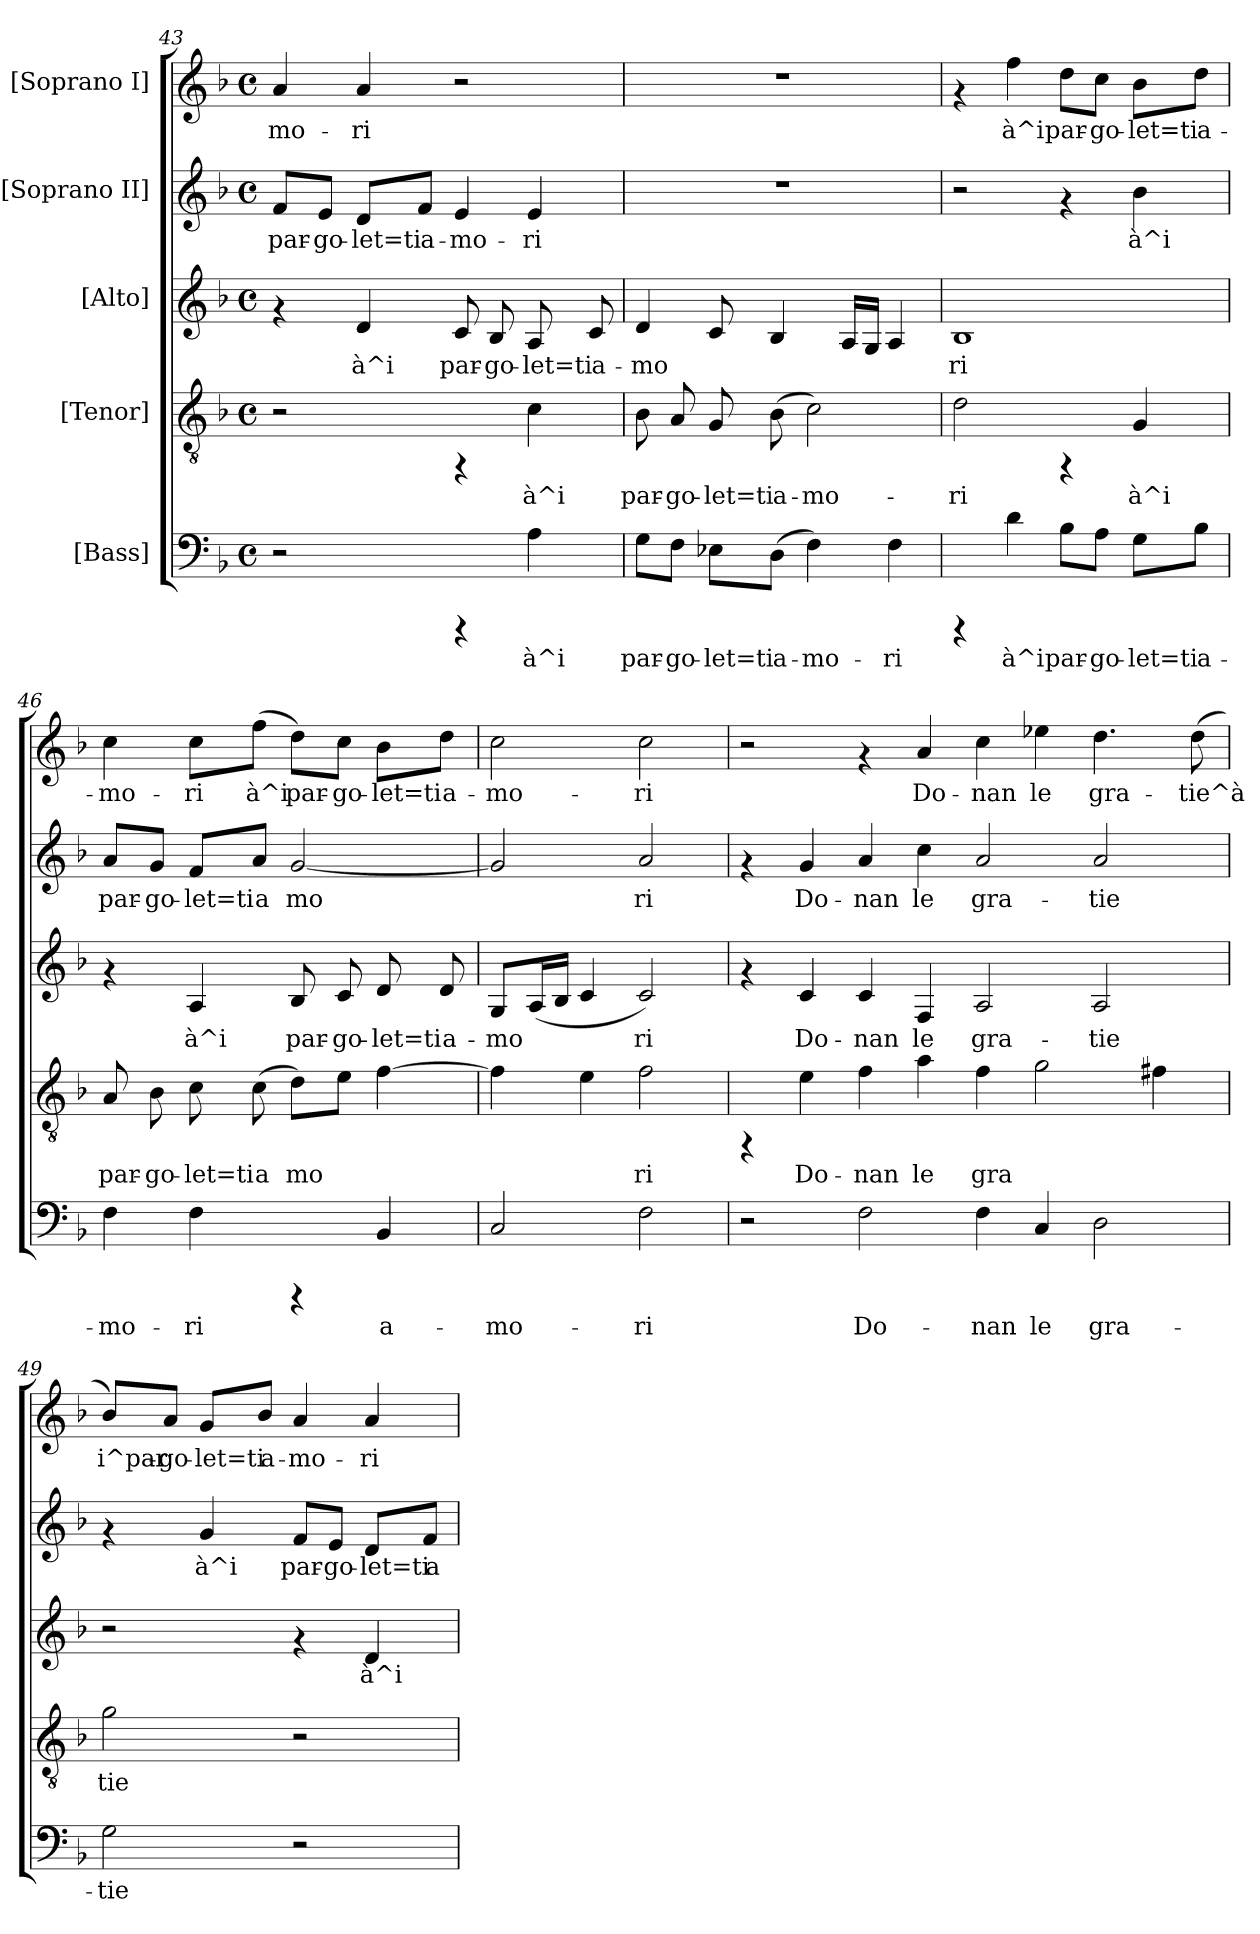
**kern	**text	**kern	**text	**kern	**text	**kern	**text	**kern	**text
*part5	*part5	*part4	*part4	*part3	*part3	*part2	*part2	*part1	*part1
*staff5	*staff5	*staff4	*staff4	*staff3	*staff3	*staff2	*staff2	*staff1	*staff1
*I"[Bass]	*	*I"[Tenor]	*	*I"[Alto]	*	*I"[Soprano II]	*	*I"[Soprano I]	*
!!LO:PB:g=z
*clefF4	*	*clefGv2	*	*clefG2	*	*clefG2	*	*clefG2	*
*k[b-]	*	*k[b-]	*	*k[b-]	*	*k[b-]	*	*k[b-]	*
*F:	*	*F:	*	*F:	*	*F:	*	*F:	*
*M4/4	*	*M4/4	*	*M4/4	*	*M4/4	*	*M4/4	*
*met(c)	*	*met(c)	*	*met(c)	*	*met(c)	*	*met(c)	*
=43	=43	=43	=43	=43	=43	=43	=43	=43	=43
!	!	!	!	!	!	!	!LO:LY:b:cj	!	!LO:LY:b:cj
2r	.	2r	.	4rf	.	8f/L	par-	4a/	-mo-
!	!	!	!	!	!	!	!LO:LY:b:cj	!	!
.	.	.	.	.	.	8e/J	-go-	.	.
!	!	!	!	!	!LO:LY:b:cj	!	!LO:LY:b:cj	!	!LO:LY:b:cj
.	.	.	.	4d/	à^i	8d/L	-let=ti	4a/	-ri
!	!	!	!	!	!	!	!LO:LY:b:cj	!	!
.	.	.	.	.	.	8f/J	a-	.	.
!	!	!	!	!	!LO:LY:b:cj	!	!LO:LY:b:cj	!	!
4rCCC	.	4rFF	.	8c/	par-	4e/	-mo-	2r	.
!	!	!	!	!	!LO:LY:b:cj	!	!	!	!
.	.	.	.	8B-/	-go-	.	.	.	.
!	!LO:LY:b:cj	!	!LO:LY:b:cj	!	!LO:LY:b:cj	!	!LO:LY:b:cj	!	!
4A\	à^i	4c\	à^i	8A/	-let=ti	4e/	-ri	.	.
!	!	!	!	!	!LO:LY:b:cj	!	!	!	!
.	.	.	.	8c/	a-	.	.	.	.
=44	=44	=44	=44	=44	=44	=44	=44	=44	=44
!	!LO:LY:b:cj	!	!LO:LY:b:cj	!	!LO:LY:b:cj	!	!	!	!
8G\L	par-	8B-\	par-	4d/	-mo-	1r	.	1r	.
!	!LO:LY:b:cj	!	!LO:LY:b:cj	!	!	!	!	!	!
8F\J	-go-	8A/	-go-	.	.	.	.	.	.
!	!LO:LY:b:cj	!	!LO:LY:b:cj	!	!LO:LY:b:cj	!	!	!	!
8E-X\L	-let=ti	8G/	-let=ti	8c/	--	.	.	.	.
!	!LO:LY:b:cj	!	!LO:LY:b:cj	!	!LO:LY:b:cj	!	!	!	!
(<8D\J	a-	(<8B-\	a-	4B-/	--	.	.	.	.
!	!LO:LY:b:cj	!	!LO:LY:b:cj	!	!	!	!	!	!
4F\)	-mo-	2c\)	-mo-	.	.	.	.	.	.
!	!	!	!	!	!LO:LY:b:cj	!	!	!	!
.	.	.	.	16A/L	--	.	.	.	.
!	!	!	!	!	!LO:LY:b:cj	!	!	!	!
.	.	.	.	16G/J	--	.	.	.	.
!	!LO:LY:b:cj	!	!	!	!LO:LY:b:cj	!	!	!	!
4F\	-ri	.	.	4A/	--	.	.	.	.
=45	=45	=45	=45	=45	=45	=45	=45	=45	=45
!	!	!	!LO:LY:b:cj	!	!LO:LY:b:cj	!	!	!	!
4rCCC	.	2d\	-ri	1B-	-ri	2r	.	4rf	.
!	!LO:LY:b:cj	!	!	!	!	!	!	!	!LO:LY:b:cj
4d\	à^i	.	.	.	.	.	.	4ff\	à^i
!	!LO:LY:b:cj	!	!	!	!	!	!	!	!LO:LY:b:cj
8B-\L	par-	4rFF	.	.	.	4rf	.	8dd\L	par-
!	!LO:LY:b:cj	!	!	!	!	!	!	!	!LO:LY:b:cj
8A\J	-go-	.	.	.	.	.	.	8cc\J	-go-
!	!LO:LY:b:cj	!	!LO:LY:b:cj	!	!	!	!LO:LY:b:cj	!	!LO:LY:b:cj
8G\L	-let=ti	4G/	à^i	.	.	4b-\	à^i	8b-\L	-let=ti
!	!LO:LY:b:cj	!	!	!	!	!	!	!	!LO:LY:b:cj
8B-\J	a-	.	.	.	.	.	.	8dd\J	a-
=46	=46	=46	=46	=46	=46	=46	=46	=46	=46
!	!LO:LY:b:cj	!	!LO:LY:b:cj	!	!	!	!LO:LY:b:cj	!	!LO:LY:b:cj
4F\	-mo-	8A/	par-	4rf	.	8a/L	par-	4cc\	-mo-
!	!	!	!LO:LY:b:cj	!	!	!	!LO:LY:b:cj	!	!
.	.	8B-\	-go-	.	.	8g/J	-go-	.	.
!	!LO:LY:b:cj	!	!LO:LY:b:cj	!	!LO:LY:b:cj	!	!LO:LY:b:cj	!	!LO:LY:b:cj
4F\	-ri	8c\	-let=ti	4A/	à^i	8f/L	-let=ti	8cc\L	-ri
!	!	!	!LO:LY:b:cj	!	!	!	!LO:LY:b:cj	!	!LO:LY:b:cj
.	.	(<8c\	a	.	.	8a/J	a	(<8ff\J	à^i
!	!	!	!LO:LY:b:cj	!	!LO:LY:b:cj	!	!LO:LY:b:cj	!	!LO:LY:b:cj
4rCCC	.	8d\L)	mo-	8B-/	par-	[>2g/	mo-	8dd\L)	par-
!	!	!	!LO:LY:b:cj	!	!LO:LY:b:cj	!	!	!	!LO:LY:b:cj
.	.	8e\J	--	8c/	-go-	.	.	8cc\J	-go-
!	!LO:LY:b:cj	!	!LO:LY:b:cj	!	!LO:LY:b:cj	!	!	!	!LO:LY:b:cj
4BB-/	a-	[>4f\	--	8d/	-let=ti	.	.	8b-\L	-let=ti
!	!	!	!	!	!LO:LY:b:cj	!	!	!	!LO:LY:b:cj
.	.	.	.	8d/	a-	.	.	8dd\J	a-
!!LO:PB:g=z
=47	=47	=47	=47	=47	=47	=47	=47	=47	=47
!	!LO:LY:b:cj	!	!LO:LY:b:cj	!	!LO:LY:b:cj	!	!LO:LY:b:cj	!	!LO:LY:b:cj
2C/	-mo-	4f\]	--	8G/L	-mo-	2g/]	--	2cc\	-mo-
!	!	!	!	!	!LO:LY:b:cj	!	!	!	!
.	.	.	.	(>16A/	--	.	.	.	.
!	!	!	!	!	!LO:LY:b:cj	!	!	!	!
.	.	.	.	16B-/J	--	.	.	.	.
!	!	!	!LO:LY:b:cj	!	!LO:LY:b:cj	!	!	!	!
.	.	4e\	--	4c/	--	.	.	.	.
!	!LO:LY:b:cj	!	!LO:LY:b:cj	!	!LO:LY:b:cj	!	!LO:LY:b:cj	!	!LO:LY:b:cj
2F\	-ri	2f\	-ri	2c/)	-ri	2a/	-ri	2cc\	-ri
=48	=48	=48	=48	=48	=48	=48	=48	=48	=48
2r	.	4rFF	.	4rf	.	4rf	.	2r	.
!	!	!	!LO:LY:b:cj	!	!LO:LY:b:cj	!	!LO:LY:b:cj	!	!
.	.	4e\	Do-	4c/	Do-	4g/	Do-	.	.
!	!LO:LY:b:cj	!	!LO:LY:b:cj	!	!LO:LY:b:cj	!	!LO:LY:b:cj	!	!
2F\	Do-	4f\	-nan	4c/	-nan	4a/	-nan	4rf	.
!	!	!	!LO:LY:b:cj	!	!LO:LY:b:cj	!	!LO:LY:b:cj	!	!LO:LY:b:cj
.	.	4a\	le	4F/	le	4cc\	le	4a/	Do-
!	!LO:LY:b:cj	!	!LO:LY:b:cj	!	!LO:LY:b:cj	!	!LO:LY:b:cj	!	!LO:LY:b:cj
4F\	-nan	4f\	gra-	2A/	gra-	2a/	gra-	4cc\	-nan
!	!LO:LY:b:cj	!	!LO:LY:b:cj	!	!	!	!	!	!LO:LY:b:cj
4C/	le	2g\	--	.	.	.	.	4ee-X\	le
!	!LO:LY:b:cj	!	!	!	!LO:LY:b:cj	!	!LO:LY:b:cj	!	!LO:LY:b:cj
2D\	gra-	.	.	2A/	-tie	2a/	-tie	4.dd\	gra-
!	!	!	!LO:LY:b:cj	!	!	!	!	!	!
.	.	4f#X\	--	.	.	.	.	.	.
!	!	!	!	!	!	!	!	!	!LO:LY:b:cj
.	.	.	.	.	.	.	.	(<8dd\	-tie^à
=49	=49	=49	=49	=49	=49	=49	=49	=49	=49
!	!LO:LY:b:cj	!	!LO:LY:b:cj	!	!	!	!	!	!LO:LY:b:cj
2G\	-tie	2g\	-tie	2r	.	4rf	.	8b-/L)	i^par-
!	!	!	!	!	!	!	!	!	!LO:LY:b:cj
.	.	.	.	.	.	.	.	8a/J	-go-
!	!	!	!	!	!	!	!LO:LY:b:cj	!	!LO:LY:b:cj
.	.	.	.	.	.	4g/	à^i	8g/L	-let=ti
!	!	!	!	!	!	!	!	!	!LO:LY:b:cj
.	.	.	.	.	.	.	.	8b-/J	a-
!	!	!	!	!	!	!	!LO:LY:b:cj	!	!LO:LY:b:cj
2r	.	2r	.	4rf	.	8f/L	par-	4a/	-mo-
!	!	!	!	!	!	!	!LO:LY:b:cj	!	!
.	.	.	.	.	.	8e/J	-go-	.	.
!	!	!	!	!	!LO:LY:b:cj	!	!LO:LY:b:cj	!	!LO:LY:b:cj
.	.	.	.	4d/	à^i	8d/L	-let=ti	4a/	-ri
!	!	!	!	!	!	!	!LO:LY:b:cj	!	!
.	.	.	.	.	.	8f/J	a-	.	.
=	=	=	=	=	=	=	=	=	=
*-	*-	*-	*-	*-	*-	*-	*-	*-	*-
